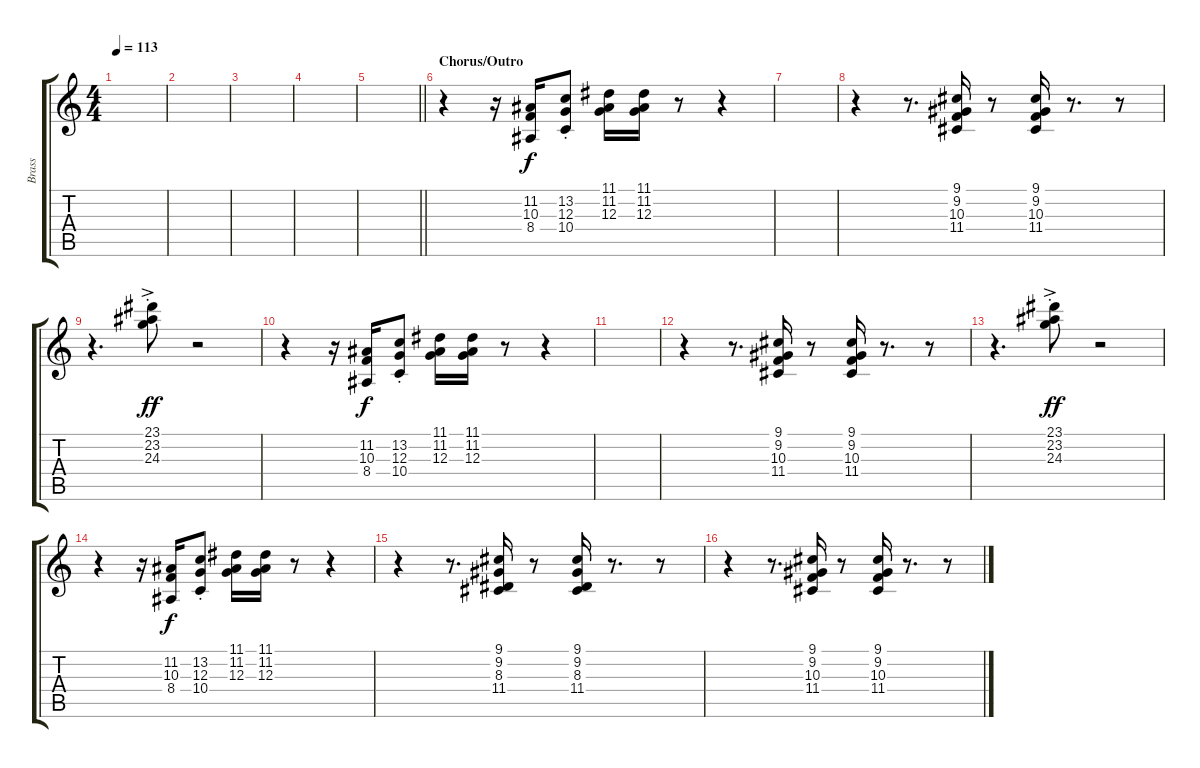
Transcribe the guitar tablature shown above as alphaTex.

\track ("Brass" "Brass") {instrument brasssection}
\staff {score tabs}
\tuning (E4 B3 G3 D3 A2 E2) {hide}
\ts (4 4)
\tempo 113
\clef g2
\ks c
|
|
|
|
\barLineRight lightlight
|
\section ("" "Chorus/Outro")
r.4 r.16 (11.2 10.3 8.4).16{dy f} (13.2{st} 12.3{st} 10.4{st}).8 (11.1 11.2 12.3).16 (11.1 11.2 12.3).16 r.8 r.4 |
|
r.4 r.8{d} (9.1 9.2 10.3 11.4).16 r.8 (9.1 9.2 10.3 11.4).16 r.8{d} r.8 |
r.4{d} (23.1{ac st} 23.2{st} 24.3{st}).8{dy ff} r.2 |
r.4 r.16 (11.2 10.3 8.4).16{dy f} (13.2{st} 12.3{st} 10.4{st}).8 (11.1 11.2 12.3).16 (11.1 11.2 12.3).16 r.8 r.4 |
|
r.4 r.8{d} (9.1 9.2 10.3 11.4).16 r.8 (9.1 9.2 10.3 11.4).16 r.8{d} r.8 |
r.4{d} (23.1{ac st} 23.2{st} 24.3{st}).8{dy ff} r.2 |
r.4 r.16 (11.2 10.3 8.4).16{dy f} (13.2{st} 12.3{st} 10.4{st}).8 (11.1 11.2 12.3).16 (11.1 11.2 12.3).16 r.8 r.4 |
r.4 r.8{d} (9.1 9.2 8.3 11.4).16 r.8 (9.1 9.2 8.3 11.4).16 r.8{d} r.8 |
r.4 r.8{d} (9.1 9.2 10.3 11.4).16 r.8 (9.1 9.2 10.3 11.4).16 r.8{d} r.8
